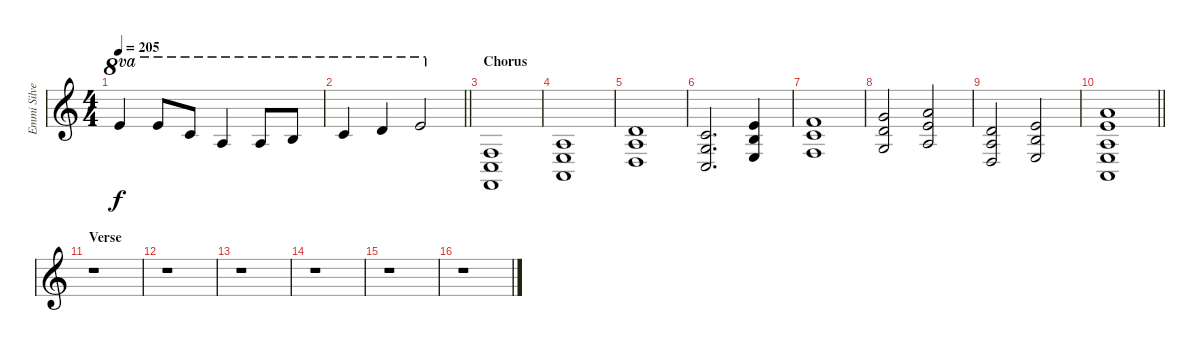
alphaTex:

\track ("Emmi Silvennoinen" "Emmi Silve") {instrument stringensemble1}
\staff {score}
\tuning (E4 B3 G3 D3 A2 D2) {hide}
\ts (4 4)
\tempo 205
\clef g2
\ks c
12.1.4{ot 8va dy f} 12.1.8{ot 8va} 13.2.8{ot 8va} 14.3.4{ot 8va} 14.3.8{ot 8va} 12.2.8{ot 8va} |
\barLineRight lightlight
13.2.4{ot 8va} 10.1.4{ot 8va} 12.1.2{ot 8va} |
\section ("" "Chorus")
(3.4 3.5 3.6).1 |
(2.3 2.4 0.5).1 |
(3.2 2.3 0.4).1 |
(1.2 0.3 3.5).2{d} (0.1 0.2 2.4).4 |
(1.1 1.2 3.4).1 |
(3.1 3.2 0.3).2 (5.1 5.2 7.4).2 |
(3.2 2.3 0.4).2 (0.1 0.2 2.4).2 |
\barLineRight lightlight
(5.1 5.2 2.3 2.4 0.5).1 |
\section ("" "Verse")
r.1 |
r.1 |
r.1 |
r.1 |
r.1 |
r.1
